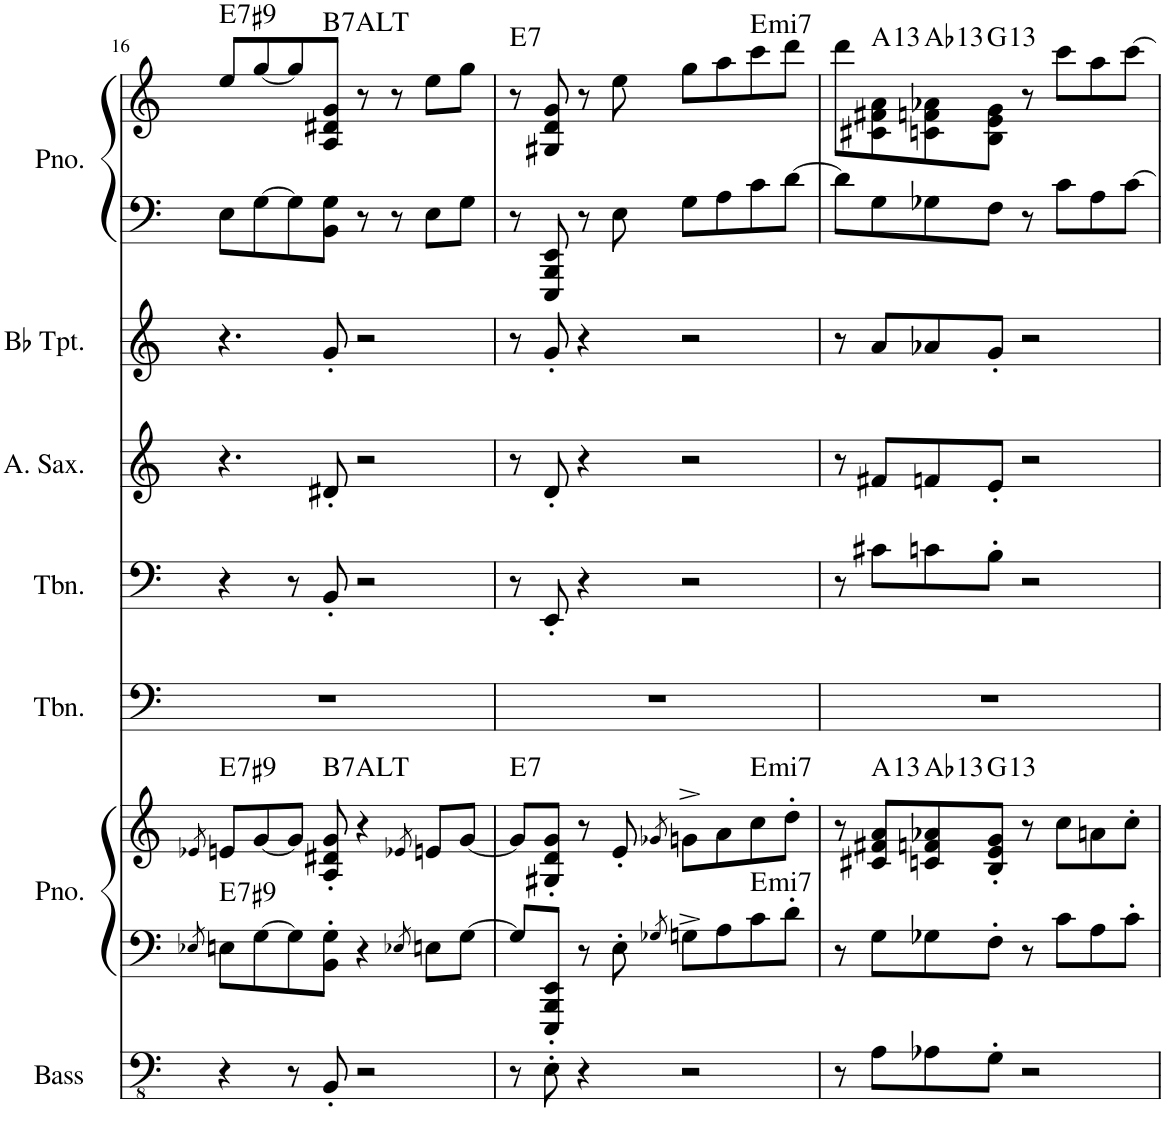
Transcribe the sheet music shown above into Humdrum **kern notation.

**kern	**kern	**kern	**harte	**kern	**kern	**kern	**kern	**kern	**kern	**harte
*part7	*part6	*part6	*part6	*part5	*part4	*part3	*part2	*part1	*part1	*part1
*staff9	*staff8	*staff7	*	*staff6	*staff5	*staff4	*staff3	*staff2	*staff1	*
*I"Acoustic Bass w/horns	*I"Piano	*	*	*I"Trombone 2	*I"Trombone	*I"Alto Saxophone	*I"Bb Trumpet	*I"Piano	*	*
*I'Bass	*I'Pno.	*	*	*I'Tbn.	*I'Tbn.	*I'A. Sax.	*I'Bb Tpt.	*I'Pno.	*	*
!!LO:PB:g=z
*clefFv4	*clefF4	*clefG2	*	*clefF4	*clefF4	*clefG2	*clefG2	*clefF4	*clefG2	*
*	*	*	*	*	*	*ITrd5c9	*ITrd1c2	*	*	*
*k[]	*k[]	*k[]	*	*k[]	*k[]	*k[]	*k[]	*k[]	*k[]	*
*M4/4	*M4/4	*M4/4	*	*M4/4	*M4/4	*M4/4	*M4/4	*M4/4	*M4/4	*
=16	=16	=16	=16	=16	=16	=16	=16	=16	=16	=16
.	8qE-X/	8qe-X/	.	.	.	.	.	.	.	.
!	!	!	!LO:H:n=1:kt=7	!	!	!	!	!	!	!
!	!	!	!LO:H:n=2:kt=7	!	!	!	!	!	!	!LO:H:kt=7
4r	8En\L	8en/L	E:7(#9) E:7(#9)	1r	4r	4.r	4.r	8E\L	8ee/L	E:7(#9)
.	[8G\	[8g/	.	.	.	.	.	[8G\	[8gg/	.
8r	8G\]	8g/J]	.	.	8r	.	.	8G\]	8gg/]	.
!	!	!	!LO:H:kt=7	!	!	!	!	!	!	!LO:H:kt=7
8BBB'/	8BB\' 8G\'J	8A/' 8d#X/' 8g/'	B:(3,b5,#5,b7,b9,#9)	.	8BB'/	8d#X'/	8g'/	8BB\ 8G\J	8A/ 8d#X/ 8g/J	B:(3,b5,#5,b7,b9,#9)
2r	4r	4r	.	.	2r	2r	2r	8r	8r	.
.	.	.	.	.	.	.	.	8r	8r	.
.	8qE-X/	8qe-X/	.	.	.	.	.	.	.	.
.	8En\L	8en/L	.	.	.	.	.	8E\L	8ee\L	.
.	[8G\J	[8g/J	.	.	.	.	.	8G\J	8gg\J	.
=17	=17	=17	=17	=17	=17	=17	=17	=17	=17	=17
!	!	!	!LO:H:kt=7	!	!	!	!	!	!	!LO:H:kt=7
8r	8G/L]	8g/L]	E:7	1r	8r	8r	8r	8r	8r	E:7
8EE'\	8EEE/' 8BBB/' 8EE/'J	8G#X/' 8d/' 8g/'J	.	.	8EE'/	8d'/	8g'/	8EEE/ 8BBB/ 8EE/	8G#X/ 8d/ 8g/	.
4r	8r	8r	.	.	4r	4r	4r	8r	8r	.
.	8E'\	8e'/	.	.	.	.	.	8E\	8ee\	.
.	8qG-X/	8qg-X/	.	.	.	.	.	.	.	.
2r	8Gn^\L	8gn^\L	.	.	2r	2r	2r	8G\L	8gg\L	.
.	8A\	8a\	.	.	.	.	.	8A\	8aa\	.
!	!	!	!LO:H:n=1:kt=mi7	!	!	!	!	!	!	!
!	!	!	!LO:H:n=2:kt=mi7	!	!	!	!	!	!	!LO:H:kt=mi7
.	8c\	8cc\	E:min7 E:min7	.	.	.	.	8c\	8ccc\	E:min7
.	8d'\J	8dd'\J	.	.	.	.	.	[8d\J	8ddd\J	.
=18	=18	=18	=18	=18	=18	=18	=18	=18	=18	=18
8r	8r	8r	.	1r	8r	8r	8r	8d\L]	8ddd\L	.
!	!	!	!LO:H:kt=13	!	!	!	!	!	!	!LO:H:kt=13
8AA\L	8G\L	8c#X/ 8f#X/ 8a/L	A:9(11,13)	.	8c#X\L	8f#X/L	8a/L	8G\	8c#X\ 8f#X\ 8a\	A:9(11,13)
!	!	!	!LO:H:kt=13	!	!	!	!	!	!	!LO:H:kt=13
8AA-X\	8G-X\	8cn/ 8fn/ 8a-X/	Ab:9(11,13)	.	8cn\	8fn/	8a-X/	8G-X\	8cn\ 8fn\ 8a-X\	Ab:9(11,13)
!	!	!	!LO:H:kt=13	!	!	!	!	!	!	!LO:H:kt=13
8GG'\J	8F'\J	8B/' 8e/' 8g/'J	G:9(11,13)	.	8B'\J	8e'/J	8g'/J	8F\J	8B\ 8e\ 8g\J	G:9(11,13)
2r	8r	8r	.	.	2r	2r	2r	8r	8r	.
.	8c\L	8cc\L	.	.	.	.	.	8c\L	8ccc\L	.
.	8A\	8an\	.	.	.	.	.	8A\	8aa\	.
.	8c'\J	8cc'\J	.	.	.	.	.	[8c\J	[8ccc\J	.
=	=	=	=	=	=	=	=	=	=	=
*-	*-	*-	*-	*-	*-	*-	*-	*-	*-	*-
